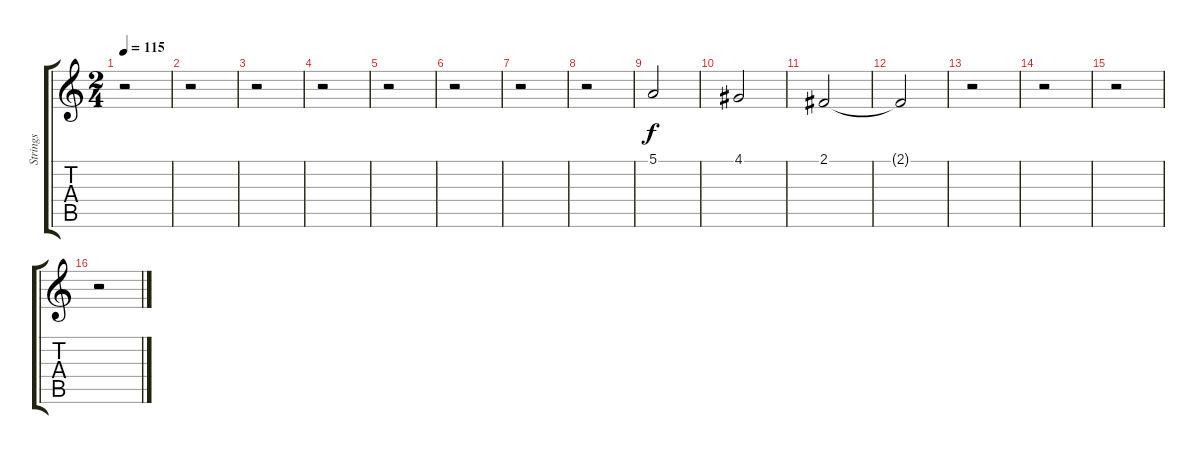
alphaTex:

\track ("Strings" "Strings") {instrument stringensemble1}
\staff {score tabs}
\tuning (E4 B3 G3 D3 A2 E2) {hide}
\ts (2 4)
\tempo 115
\clef g2
\ks c
r.2{dy f} |
r.2 |
r.2 |
r.2 |
r.2 |
r.2 |
r.2 |
r.2 |
5.1.2 |
4.1.2 |
2.1.2 |
2.1{t}.2 |
r.2 |
r.2 |
r.2 |
r.2
